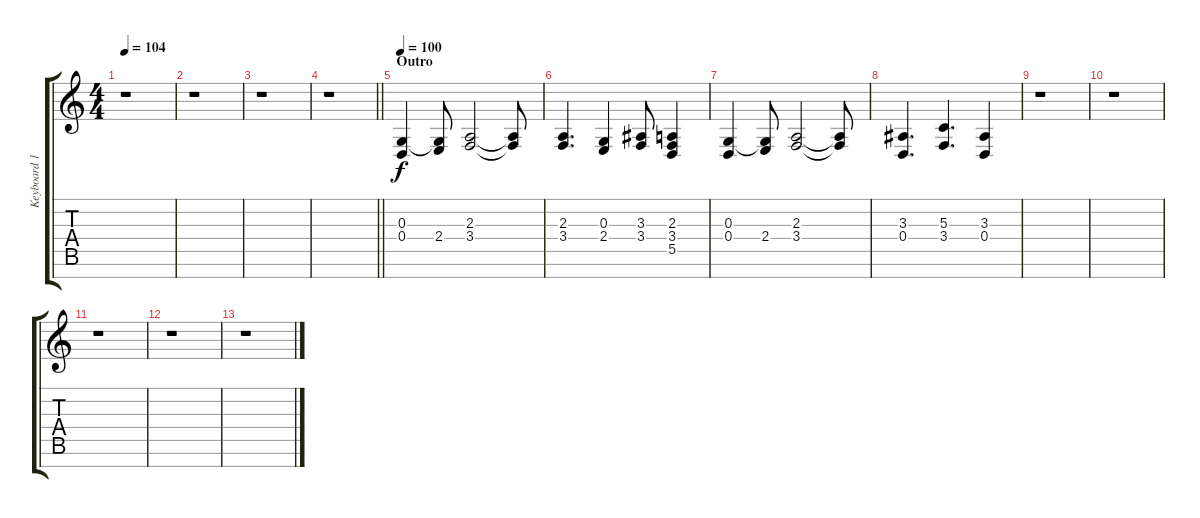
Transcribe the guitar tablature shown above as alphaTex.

\track ("Keyboard 1 (Choir Aahs)" "Keyboard 1") {instrument choiraahs}
\staff {score tabs}
\tuning (E4 B3 G3 D3 A2 E2 B1) {hide}
\ts (4 4)
\tempo 104
\clef g2
\ks c
r.1{dy f} |
r.1 |
r.1 |
\barLineRight lightlight
r.1 |
\section ("" "Outro")
\tempo 100
(0.3 0.4).4 (0.3{t} 2.4).8 (2.3 3.4).2 (2.3{t} 3.4{t}).8 |
(2.3 3.4).4{d} (0.3 2.4).4 (3.3 3.4).8 (2.3 3.4 5.5).4 |
(0.3 0.4).4 (0.3{t} 2.4).8 (2.3 3.4).2 (2.3{t} 3.4{t}).8 |
(3.3 0.4).4{d} (5.3 3.4).4{d} (3.3 0.4).4 |
r.1 |
r.1 |
r.1 |
r.1 |
r.1
